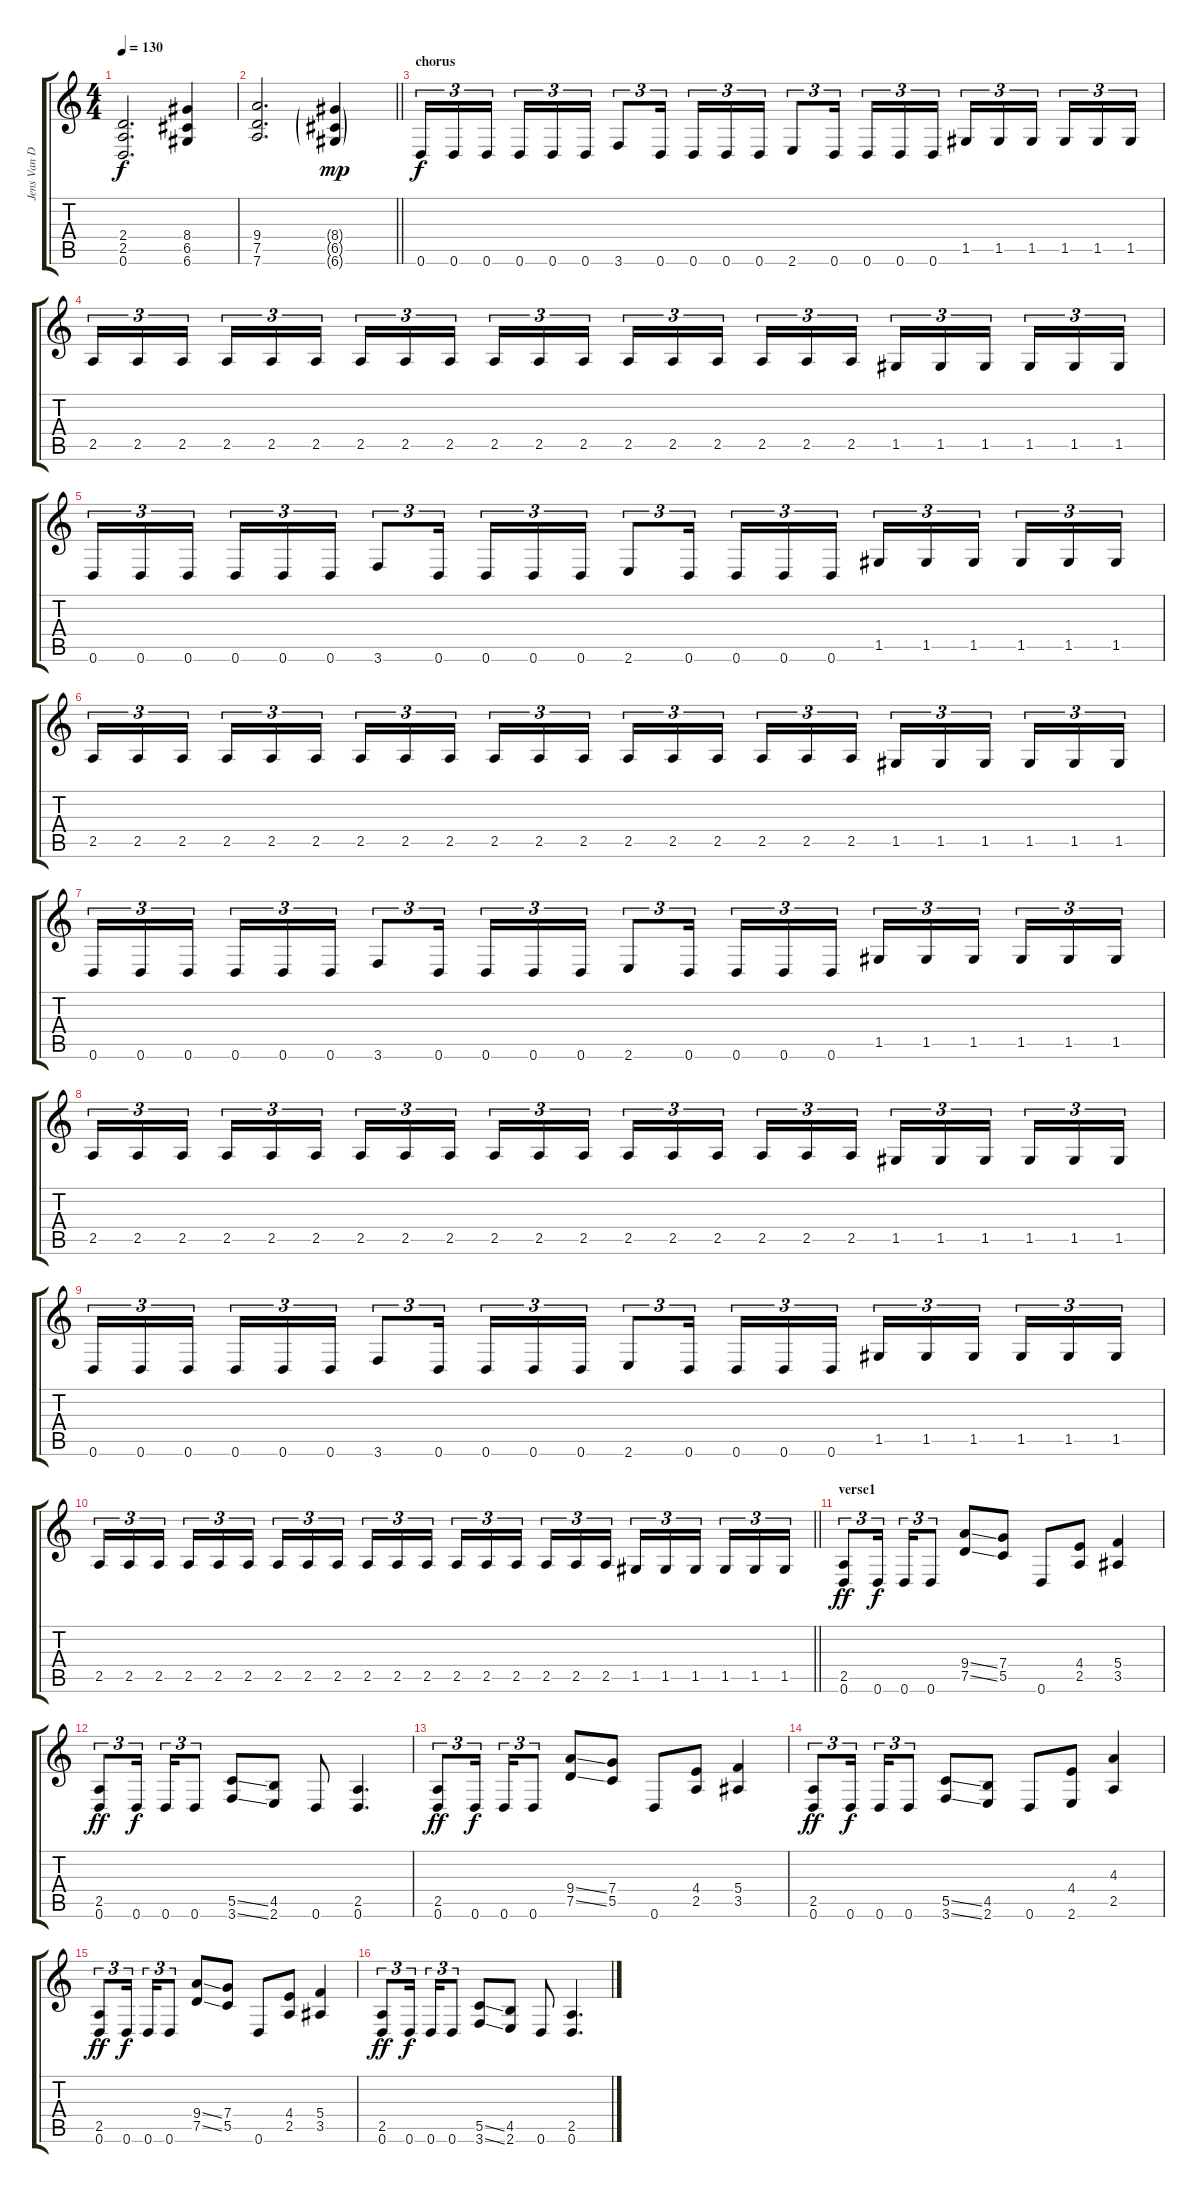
\track ("Jens Van Der Valk" "Jens Van D") {instrument overdrivenguitar}
\staff {score tabs}
\tuning (D4 A3 F3 C3 G2 D2) {hide}
\ts (4 4)
\tempo 130
\clef g2
\ks c
(2.4 2.5 0.6).2{d dy f} (8.4 6.5 6.6).4 |
\barLineRight lightlight
(9.4 7.5 7.6).2{d} (8.4{g} 6.5{g} 6.6{g}).4{dy mp} |
\section ("" "chorus")
0.6.16{tu (3 2) dy f} 0.6.16{tu (3 2)} 0.6.16{tu (3 2) beam splitsecondary} 0.6.16{tu (3 2)} 0.6.16{tu (3 2)} 0.6.16{tu (3 2)} 3.6.8{tu (3 2)} 0.6.16{tu (3 2) beam splitsecondary} 0.6.16{tu (3 2)} 0.6.16{tu (3 2)} 0.6.16{tu (3 2)} 2.6.8{tu (3 2)} 0.6.16{tu (3 2) beam splitsecondary} 0.6.16{tu (3 2)} 0.6.16{tu (3 2)} 0.6.16{tu (3 2)} 1.5.16{tu (3 2)} 1.5.16{tu (3 2)} 1.5.16{tu (3 2) beam splitsecondary} 1.5.16{tu (3 2)} 1.5.16{tu (3 2)} 1.5.16{tu (3 2)} |
2.5.16{tu (3 2)} 2.5.16{tu (3 2)} 2.5.16{tu (3 2) beam splitsecondary} 2.5.16{tu (3 2)} 2.5.16{tu (3 2)} 2.5.16{tu (3 2)} 2.5.16{tu (3 2)} 2.5.16{tu (3 2)} 2.5.16{tu (3 2) beam splitsecondary} 2.5.16{tu (3 2)} 2.5.16{tu (3 2)} 2.5.16{tu (3 2)} 2.5.16{tu (3 2)} 2.5.16{tu (3 2)} 2.5.16{tu (3 2) beam splitsecondary} 2.5.16{tu (3 2)} 2.5.16{tu (3 2)} 2.5.16{tu (3 2)} 1.5.16{tu (3 2)} 1.5.16{tu (3 2)} 1.5.16{tu (3 2) beam splitsecondary} 1.5.16{tu (3 2)} 1.5.16{tu (3 2)} 1.5.16{tu (3 2)} |
0.6.16{tu (3 2)} 0.6.16{tu (3 2)} 0.6.16{tu (3 2) beam splitsecondary} 0.6.16{tu (3 2)} 0.6.16{tu (3 2)} 0.6.16{tu (3 2)} 3.6.8{tu (3 2)} 0.6.16{tu (3 2) beam splitsecondary} 0.6.16{tu (3 2)} 0.6.16{tu (3 2)} 0.6.16{tu (3 2)} 2.6.8{tu (3 2)} 0.6.16{tu (3 2) beam splitsecondary} 0.6.16{tu (3 2)} 0.6.16{tu (3 2)} 0.6.16{tu (3 2)} 1.5.16{tu (3 2)} 1.5.16{tu (3 2)} 1.5.16{tu (3 2) beam splitsecondary} 1.5.16{tu (3 2)} 1.5.16{tu (3 2)} 1.5.16{tu (3 2)} |
2.5.16{tu (3 2)} 2.5.16{tu (3 2)} 2.5.16{tu (3 2) beam splitsecondary} 2.5.16{tu (3 2)} 2.5.16{tu (3 2)} 2.5.16{tu (3 2)} 2.5.16{tu (3 2)} 2.5.16{tu (3 2)} 2.5.16{tu (3 2) beam splitsecondary} 2.5.16{tu (3 2)} 2.5.16{tu (3 2)} 2.5.16{tu (3 2)} 2.5.16{tu (3 2)} 2.5.16{tu (3 2)} 2.5.16{tu (3 2) beam splitsecondary} 2.5.16{tu (3 2)} 2.5.16{tu (3 2)} 2.5.16{tu (3 2)} 1.5.16{tu (3 2)} 1.5.16{tu (3 2)} 1.5.16{tu (3 2) beam splitsecondary} 1.5.16{tu (3 2)} 1.5.16{tu (3 2)} 1.5.16{tu (3 2)} |
0.6.16{tu (3 2)} 0.6.16{tu (3 2)} 0.6.16{tu (3 2) beam splitsecondary} 0.6.16{tu (3 2)} 0.6.16{tu (3 2)} 0.6.16{tu (3 2)} 3.6.8{tu (3 2)} 0.6.16{tu (3 2) beam splitsecondary} 0.6.16{tu (3 2)} 0.6.16{tu (3 2)} 0.6.16{tu (3 2)} 2.6.8{tu (3 2)} 0.6.16{tu (3 2) beam splitsecondary} 0.6.16{tu (3 2)} 0.6.16{tu (3 2)} 0.6.16{tu (3 2)} 1.5.16{tu (3 2)} 1.5.16{tu (3 2)} 1.5.16{tu (3 2) beam splitsecondary} 1.5.16{tu (3 2)} 1.5.16{tu (3 2)} 1.5.16{tu (3 2)} |
2.5.16{tu (3 2)} 2.5.16{tu (3 2)} 2.5.16{tu (3 2) beam splitsecondary} 2.5.16{tu (3 2)} 2.5.16{tu (3 2)} 2.5.16{tu (3 2)} 2.5.16{tu (3 2)} 2.5.16{tu (3 2)} 2.5.16{tu (3 2) beam splitsecondary} 2.5.16{tu (3 2)} 2.5.16{tu (3 2)} 2.5.16{tu (3 2)} 2.5.16{tu (3 2)} 2.5.16{tu (3 2)} 2.5.16{tu (3 2) beam splitsecondary} 2.5.16{tu (3 2)} 2.5.16{tu (3 2)} 2.5.16{tu (3 2)} 1.5.16{tu (3 2)} 1.5.16{tu (3 2)} 1.5.16{tu (3 2) beam splitsecondary} 1.5.16{tu (3 2)} 1.5.16{tu (3 2)} 1.5.16{tu (3 2)} |
0.6.16{tu (3 2)} 0.6.16{tu (3 2)} 0.6.16{tu (3 2) beam splitsecondary} 0.6.16{tu (3 2)} 0.6.16{tu (3 2)} 0.6.16{tu (3 2)} 3.6.8{tu (3 2)} 0.6.16{tu (3 2) beam splitsecondary} 0.6.16{tu (3 2)} 0.6.16{tu (3 2)} 0.6.16{tu (3 2)} 2.6.8{tu (3 2)} 0.6.16{tu (3 2) beam splitsecondary} 0.6.16{tu (3 2)} 0.6.16{tu (3 2)} 0.6.16{tu (3 2)} 1.5.16{tu (3 2)} 1.5.16{tu (3 2)} 1.5.16{tu (3 2) beam splitsecondary} 1.5.16{tu (3 2)} 1.5.16{tu (3 2)} 1.5.16{tu (3 2)} |
\barLineRight lightlight
2.5.16{tu (3 2)} 2.5.16{tu (3 2)} 2.5.16{tu (3 2) beam splitsecondary} 2.5.16{tu (3 2)} 2.5.16{tu (3 2)} 2.5.16{tu (3 2)} 2.5.16{tu (3 2)} 2.5.16{tu (3 2)} 2.5.16{tu (3 2) beam splitsecondary} 2.5.16{tu (3 2)} 2.5.16{tu (3 2)} 2.5.16{tu (3 2)} 2.5.16{tu (3 2)} 2.5.16{tu (3 2)} 2.5.16{tu (3 2) beam splitsecondary} 2.5.16{tu (3 2)} 2.5.16{tu (3 2)} 2.5.16{tu (3 2)} 1.5.16{tu (3 2)} 1.5.16{tu (3 2)} 1.5.16{tu (3 2) beam splitsecondary} 1.5.16{tu (3 2)} 1.5.16{tu (3 2)} 1.5.16{tu (3 2)} |
\section ("" "verse1")
(2.5 0.6).8{tu (3 2) dy ff} 0.6.16{tu (3 2) dy f beam splitsecondary} 0.6.16{tu (3 2)} 0.6.8{tu (3 2)} (9.4{ss} 7.5{ss}).8 (7.4 5.5).8 0.6.8 (4.4 2.5).8 (5.4 3.5).4 |
(2.5 0.6).8{tu (3 2) dy ff} 0.6.16{tu (3 2) dy f beam splitsecondary} 0.6.16{tu (3 2)} 0.6.8{tu (3 2)} (5.5{ss} 3.6{ss}).8 (4.5 2.6).8 0.6.8 (2.5 0.6).4{d} |
(2.5 0.6).8{tu (3 2) dy ff} 0.6.16{tu (3 2) dy f beam splitsecondary} 0.6.16{tu (3 2)} 0.6.8{tu (3 2)} (9.4{ss} 7.5{ss}).8 (7.4 5.5).8 0.6.8 (4.4 2.5).8 (5.4 3.5).4 |
(2.5 0.6).8{tu (3 2) dy ff} 0.6.16{tu (3 2) dy f beam splitsecondary} 0.6.16{tu (3 2)} 0.6.8{tu (3 2)} (5.5{ss} 3.6{ss}).8 (4.5 2.6).8 0.6.8 (4.4 2.6).8 (4.3 2.5).4 |
(2.5 0.6).8{tu (3 2) dy ff} 0.6.16{tu (3 2) dy f beam splitsecondary} 0.6.16{tu (3 2)} 0.6.8{tu (3 2)} (9.4{ss} 7.5{ss}).8 (7.4 5.5).8 0.6.8 (4.4 2.5).8 (5.4 3.5).4 |
(2.5 0.6).8{tu (3 2) dy ff} 0.6.16{tu (3 2) dy f beam splitsecondary} 0.6.16{tu (3 2)} 0.6.8{tu (3 2)} (5.5{ss} 3.6{ss}).8 (4.5 2.6).8 0.6.8 (2.5 0.6).4{d}
